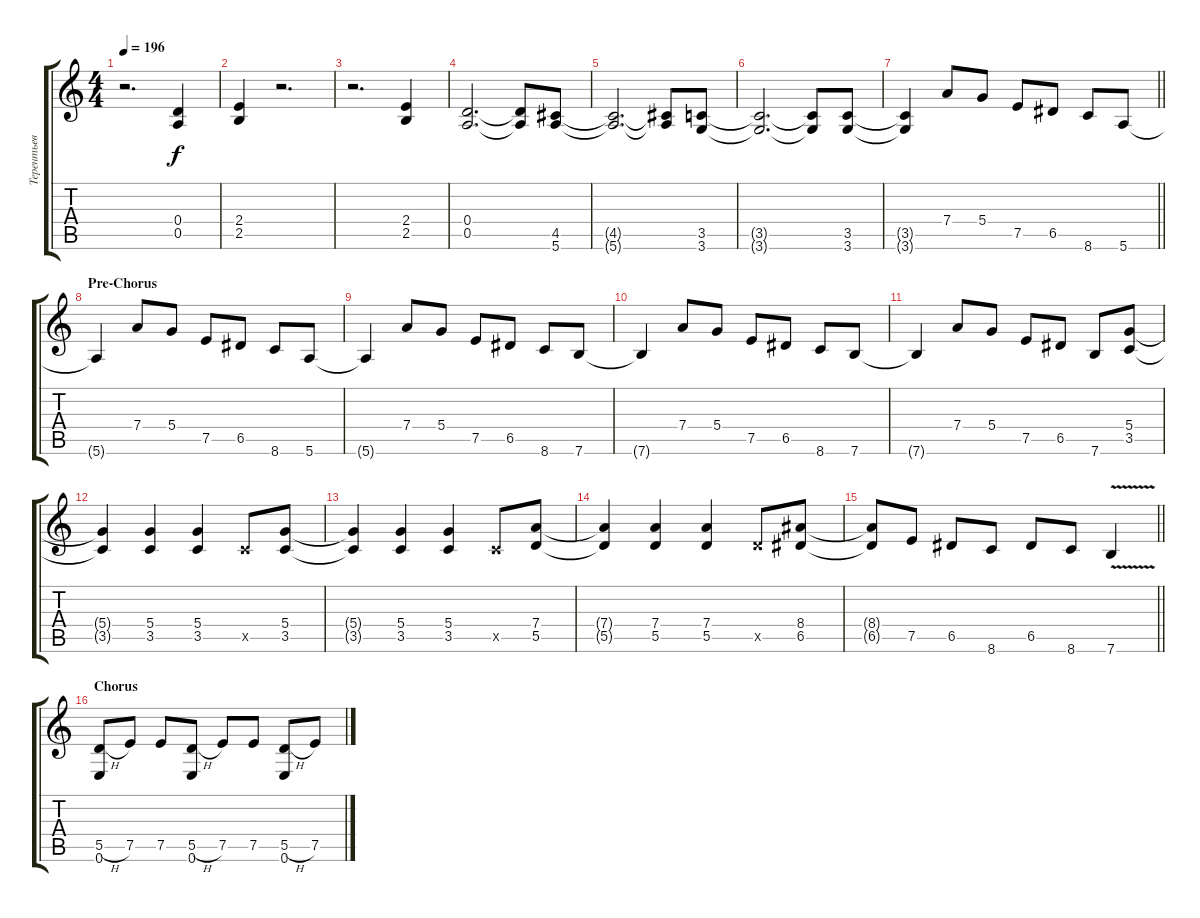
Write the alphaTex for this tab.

\track ("Терентьев" "Терентьев") {instrument overdrivenguitar}
\staff {score tabs}
\tuning (E4 B3 G3 D3 A2 E2) {hide}
\ts (4 4)
\tempo 196
\clef g2
\ks c
r.2{d dy f} (0.4 0.5).4 |
(2.4 2.5).4 r.2{d} |
r.2{d} (2.4 2.5).4 |
(0.4 0.5).2{d} (0.4{t} 0.5{t}).8 (4.5 5.6).8 |
(4.5{t} 5.6{t}).2{d} (4.5{t} 5.6{t}).8 (3.5 3.6).8 |
(3.5{t} 3.6{t}).2{d} (3.5{t} 3.6{t}).8 (3.5 3.6).8 |
\barLineRight lightlight
(3.5{t} 3.6{t}).4 7.4.8 5.4.8 7.5.8 6.5.8 8.6.8 5.6.8 |
\section ("" "Pre-Chorus")
5.6{t}.4 7.4.8 5.4.8 7.5.8 6.5.8 8.6.8 5.6.8 |
5.6{t}.4 7.4.8 5.4.8 7.5.8 6.5.8 8.6.8 7.6.8 |
7.6{t}.4 7.4.8 5.4.8 7.5.8 6.5.8 8.6.8 7.6.8 |
7.6{t}.4 7.4.8 5.4.8 7.5.8 6.5.8 7.6.8 (5.4 3.5).8 |
(5.4{t} 3.5{t}).4 (5.4 3.5).4 (5.4 3.5).4 3.5{x}.8 (5.4 3.5).8 |
(5.4{t} 3.5{t}).4 (5.4 3.5).4 (5.4 3.5).4 3.5{x}.8 (7.4 5.5).8 |
(7.4{t} 5.5{t}).4 (7.4 5.5).4 (7.4 5.5).4 5.5{x}.8 (8.4 6.5).8 |
\barLineRight lightlight
(8.4{t} 6.5{t}).8 7.5.8 6.5.8 8.6.8 6.5.8 8.6.8 7.6{v}.4 |
\section ("" "Chorus")
(5.5{h} 0.6).8 7.5.8 7.5.8 (5.5{h} 0.6).8 7.5.8 7.5.8 (5.5{h} 0.6).8 7.5.8
